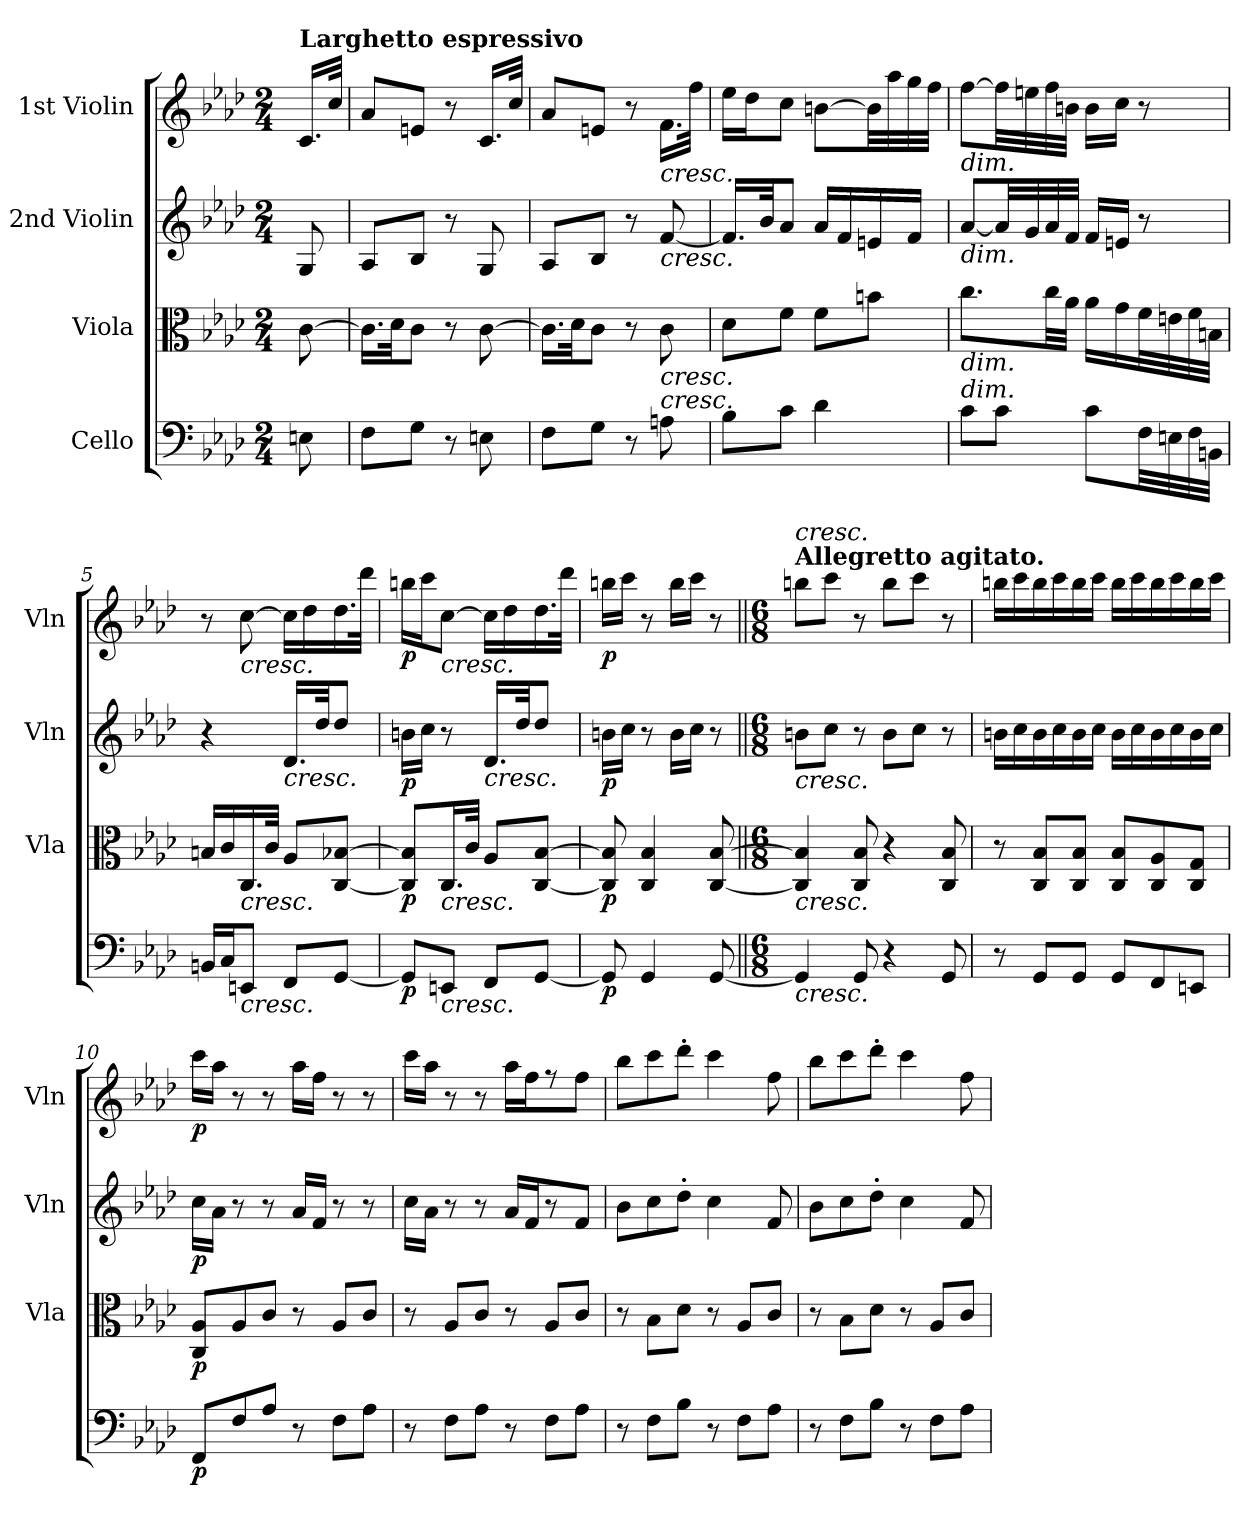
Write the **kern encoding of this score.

**kern	**dynam	**kern	**dynam	**kern	**dynam	**kern	**dynam
*part4	*part4	*part3	*part3	*part2	*part2	*part1	*part1
*staff4	*staff4	*staff3	*staff3	*staff2	*staff2	*staff1	*staff1
*I"Cello	*	*I"Viola	*	*I"2nd Violin	*	*I"1st Violin	*
*	*	*I'Vla	*	*I'Vln	*	*I'Vln	*
*clefF4	*	*clefC3	*	*clefG2	*	*clefG2	*
*k[b-e-a-d-]	*	*k[b-e-a-d-]	*	*k[b-e-a-d-]	*	*k[b-e-a-d-]	*
*M2/4	*	*M2/4	*	*M2/4	*	*M2/4	*
=	=	=	=	=	=	=	=
!	!	!	!	!	!	!LO:TX:a:B:t=Larghetto espressivo	!
8En\	.	[8c\	.	8G/	.	16.c/LL	.
.	.	.	.	.	.	32cc/JJk	.
=1	=1	=1	=1	=1	=1	=1	=1
8F\L	.	16.c\LL]	.	8A-/L	.	8a-/L	.
.	.	32d-\JK	.	.	.	.	.
8G\J	.	8c\J	.	8B-/J	.	8en/J	.
8r	.	8r	.	8r	.	8r	.
8En\	.	[8c\	.	8G/	.	16.c/LL	.
.	.	.	.	.	.	32cc/JJk	.
=2	=2	=2	=2	=2	=2	=2	=2
8F\L	.	16.c\LL]	.	8A-/L	.	8a-/L	.
.	.	32d-\JK	.	.	.	.	.
8G\J	.	8c\J	.	8B-/J	.	8en/J	.
8r	.	8r	.	8r	.	8r	.
!	!	!	!	!	!	!LO:TX:b:i:t=cresc.	!
!	!	!	!	!LO:TX:b:i:t=cresc.	!	!	!
!	!	!LO:TX:b:i:t=cresc.	!	!	!	!	!
!LO:TX:a:i:t=cresc.	!	!	!	!	!	!	!
8An\	.	8c\	.	[8f/	.	16.f\LL	.
.	.	.	.	.	.	32ff\JJk	.
=3	=3	=3	=3	=3	=3	=3	=3
8B-\L	.	8d-\L	.	16.f/LL]	.	16ee-\LL	.
.	.	.	.	.	.	16dd-\J	.
.	.	.	.	32b-/JK	.	.	.
8c\J	.	8f\J	.	8a-/J	.	8cc\J	.
4d-\	.	8f\L	.	16a-/LL	.	[8bn\L	.
.	.	.	.	16f/	.	.	.
.	.	8bn\J	.	16en/	.	32b\LL]	.
.	.	.	.	.	.	32aa-\	.
.	.	.	.	16f/JJ	.	32gg\	.
.	.	.	.	.	.	32ff\JJJ	.
=4	=4	=4	=4	=4	=4	=4	=4
!	!	!	!	!	!	!LO:TX:b:i:t=dim.	!
!	!	!	!	!LO:TX:b:i:t=dim.	!	!	!
!	!	!LO:TX:b:i:t=dim.	!	!	!	!	!
!LO:TX:a:i:t=dim.	!	!	!	!	!	!	!
8c\L	.	8.cc\L	.	[8a-/L	.	[8ff\L	.
8c\J	.	.	.	32a-/LL]	.	32ff\LL]	.
.	.	.	.	32g/	.	32een\	.
.	.	32cc\LL	.	32a-/	.	32ff\	.
.	.	32a-\JJJ	.	32f/JJJ	.	32bn\JJJ	.
8c\L	.	16a-\LL	.	16f/LL	.	16b\LL	.
.	.	16g\	.	16en/JJ	.	16cc\JJ	.
32F\LL	.	32f\L	.	8r	.	8r	.
32En\	.	32en\	.	.	.	.	.
32F\	.	32f\	.	.	.	.	.
32BBn\JJJ	.	32Bn\JJJ	.	.	.	.	.
=5	=5	=5	=5	=5	=5	=5	=5
16BBn/LL	.	16Bn/LL	.	4r	.	8r	.
16C/J	.	16c/	.	.	.	.	.
!	!	!	!	!	!	!LO:TX:b:i:t=cresc.	!
!	!	!LO:TX:b:i:t=cresc.	!	!	!	!	!
!LO:TX:b:i:t=cresc.	!	!	!	!	!	!	!
8EEn/J	.	16.C/	.	.	.	[8cc\	.
.	.	32c/JJk	.	.	.	.	.
!	!	!	!	!LO:TX:b:i:t=cresc.	!	!	!
8FF/L	.	8A-/L	.	16.d-/LL	.	16cc\LL]	.
.	.	.	.	.	.	16dd-\	.
.	.	.	.	32dd-/JK	.	.	.
[8GG/J	.	[8C/ [8B-X/J	.	8dd-/J	.	16.dd-\	.
.	.	.	.	.	.	32ddd-\JJk	.
=6	=6	=6	=6	=6	=6	=6	=6
!	!LO:DY:b	!	!LO:DY:b	!	!LO:DY:b	!	!LO:DY:b
8GG/L]	p	8C/] 8B-/]L	p	16bn\LL	p	16bbn\LL	p
.	.	.	.	16cc\JJ	.	16ccc\J	.
!	!	!	!	!	!	!LO:TX:b:i:t=cresc.	!
!	!	!LO:TX:b:i:t=cresc.	!	!	!	!	!
!LO:TX:b:i:t=cresc.	!	!	!	!	!	!	!
8EEn/J	.	16.C/L	.	8r	.	[8cc\J	.
.	.	32c/JJk	.	.	.	.	.
!	!	!	!	!LO:TX:b:i:t=cresc.	!	!	!
8FF/L	.	8A-/L	.	16.d-/LL	.	16cc\LL]	.
.	.	.	.	.	.	16dd-\	.
.	.	.	.	32dd-/JK	.	.	.
[8GG/J	.	[8C/ [8B-/J	.	8dd-/J	.	16.dd-\	.
.	.	.	.	.	.	32ddd-\JJk	.
=7	=7	=7	=7	=7	=7	=7	=7
!	!LO:DY:b	!	!LO:DY:b	!	!LO:DY:b	!	!LO:DY:b
8GG/]	p	8C/] 8B-/]	p	16bn\LL	p	16bbn\LL	p
.	.	.	.	16cc\JJ	.	16ccc\JJ	.
4GG/	.	4C/ 4B-/	.	8r	.	8r	.
.	.	.	.	16b\LL	.	16bb\LL	.
.	.	.	.	16cc\JJ	.	16ccc\JJ	.
[8GG/	.	[8C/ [8B-/	.	8r	.	8r	.
=8||	=8||	=8||	=8||	=8||	=8||	=8||	=8||
*M6/8	*	*M6/8	*	*M6/8	*	*M6/8	*
!	!	!	!	!	!	!LO:TX:a:B:t=Allegretto agitato.	!
!	!	!	!	!	!	!LO:TX:a:i:t=cresc.	!
!	!	!	!	!LO:TX:b:i:t=cresc.	!	!	!
!	!	!LO:TX:b:i:t=cresc.	!	!	!	!	!
!LO:TX:b:i:t=cresc.	!	!	!	!	!	!	!
4GG/]	.	4C/] 4B-/]	.	8bn\L	.	8bbn\L	.
.	.	.	.	8cc\J	.	8ccc\J	.
8GG/	.	8C/ 8B-/	.	8r	.	8r	.
4r	.	4r	.	8b\L	.	8bb\L	.
.	.	.	.	8cc\J	.	8ccc\J	.
8GG/	.	8C/ 8B-/	.	8r	.	8r	.
=9	=9	=9	=9	=9	=9	=9	=9
8r	.	8r	.	16bn\LL	.	16bbn\LL	.
.	.	.	.	16cc\	.	16ccc\	.
8GG/L	.	8C/ 8B-/L	.	16b\	.	16bb\	.
.	.	.	.	16cc\	.	16ccc\	.
8GG/J	.	8C/ 8B-/J	.	16b\	.	16bb\	.
.	.	.	.	16cc\JJ	.	16ccc\JJ	.
8GG/L	.	8C/ 8B-/L	.	16b\LL	.	16bb\LL	.
.	.	.	.	16cc\	.	16ccc\	.
8FF/	.	8C/ 8A-/	.	16b\	.	16bb\	.
.	.	.	.	16cc\	.	16ccc\	.
8EEn/J	.	8C/ 8G/J	.	16b\	.	16bb\	.
.	.	.	.	16cc\JJ	.	16ccc\JJ	.
=10	=10	=10	=10	=10	=10	=10	=10
!	!LO:DY:b	!	!LO:DY:b	!	!LO:DY:b	!	!LO:DY:b
8FF/L	p	8C/ 8A-/L	p	16cc\LL	p	16ccc\LL	p
.	.	.	.	16a-\JJ	.	16aa-\JJ	.
8F/	.	8A-/	.	8r	.	8r	.
8A-/J	.	8c/J	.	8r	.	8r	.
8r	.	8r	.	16a-/LL	.	16aa-\LL	.
.	.	.	.	16f/JJ	.	16ff\JJ	.
8F\L	.	8A-/L	.	8r	.	8r	.
8A-\J	.	8c/J	.	8r	.	8r	.
=11	=11	=11	=11	=11	=11	=11	=11
8r	.	8r	.	16cc\LL	.	16ccc\LL	.
.	.	.	.	16a-\JJ	.	16aa-\JJ	.
8F\L	.	8A-/L	.	8r	.	8r	.
8A-\J	.	8c/J	.	8r	.	8r	.
8r	.	8r	.	16a-/LL	.	16aa-\LL	.
.	.	.	.	16f/J	.	16ff\J	.
8F\L	.	8A-/L	.	8r	.	8r	.
8A-\J	.	8c/J	.	8f/J	.	8ff\J	.
=12	=12	=12	=12	=12	=12	=12	=12
8r	.	8r	.	8b-\L	.	8bb-\L	.
8F\L	.	8B-\L	.	8cc\	.	8ccc\	.
8B-\J	.	8d-\J	.	8dd-'\J	.	8ddd-'\J	.
8r	.	8r	.	4cc\	.	4ccc\	.
8F\L	.	8A-/L	.	.	.	.	.
8A-\J	.	8c/J	.	8f/	.	8ff\	.
=13	=13	=13	=13	=13	=13	=13	=13
8r	.	8r	.	8b-\L	.	8bb-\L	.
8F\L	.	8B-\L	.	8cc\	.	8ccc\	.
8B-\J	.	8d-\J	.	8dd-'\J	.	8ddd-'\J	.
8r	.	8r	.	4cc\	.	4ccc\	.
8F\L	.	8A-/L	.	.	.	.	.
8A-\J	.	8c/J	.	8f/	.	8ff\	.
=	=	=	=	=	=	=	=
*-	*-	*-	*-	*-	*-	*-	*-
